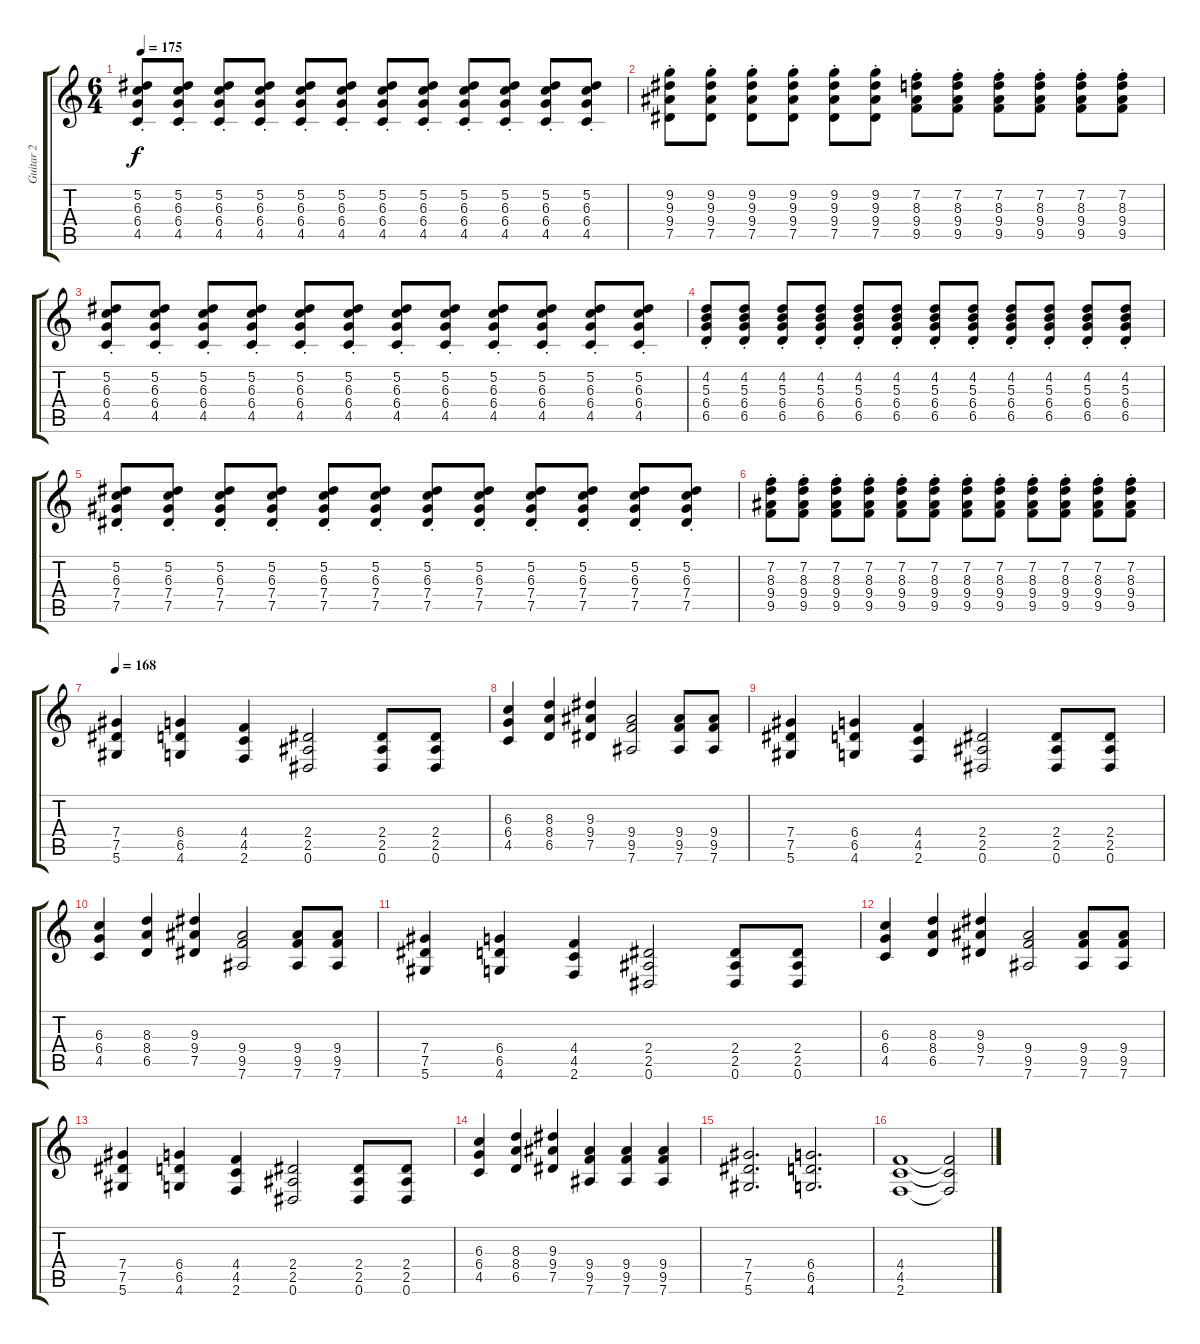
\track ("Guitar 2" "Guitar 2") {instrument distortionguitar}
\staff {score tabs}
\tuning (Eb4 Bb3 Gb3 Db3 Ab2 Eb2) {hide}
\ts (6 4)
\tempo 175
\clef g2
\ks c
(5.2{st} 6.3{st} 6.4{st} 4.5{st}).8{dy f} (5.2{st} 6.3{st} 6.4{st} 4.5{st}).8 (5.2{st} 6.3{st} 6.4{st} 4.5{st}).8 (5.2{st} 6.3{st} 6.4{st} 4.5{st}).8 (5.2{st} 6.3{st} 6.4{st} 4.5{st}).8 (5.2{st} 6.3{st} 6.4{st} 4.5{st}).8 (5.2{st} 6.3{st} 6.4{st} 4.5{st}).8 (5.2{st} 6.3{st} 6.4{st} 4.5{st}).8 (5.2{st} 6.3{st} 6.4{st} 4.5{st}).8 (5.2{st} 6.3{st} 6.4{st} 4.5{st}).8 (5.2{st} 6.3{st} 6.4{st} 4.5{st}).8 (5.2{st} 6.3{st} 6.4{st} 4.5{st}).8 |
(9.2{st} 9.3{st} 9.4{st} 7.5{st}).8 (9.2{st} 9.3{st} 9.4{st} 7.5{st}).8 (9.2{st} 9.3{st} 9.4{st} 7.5{st}).8 (9.2{st} 9.3{st} 9.4{st} 7.5{st}).8 (9.2{st} 9.3{st} 9.4{st} 7.5{st}).8 (9.2{st} 9.3{st} 9.4{st} 7.5{st}).8 (7.2{st} 8.3{st} 9.4{st} 9.5{st}).8 (7.2{st} 8.3{st} 9.4{st} 9.5{st}).8 (7.2{st} 8.3{st} 9.4{st} 9.5{st}).8 (7.2{st} 8.3{st} 9.4{st} 9.5{st}).8 (7.2{st} 8.3{st} 9.4{st} 9.5{st}).8 (7.2{st} 8.3{st} 9.4{st} 9.5{st}).8 |
(5.2{st} 6.3{st} 6.4{st} 4.5{st}).8 (5.2{st} 6.3{st} 6.4{st} 4.5{st}).8 (5.2{st} 6.3{st} 6.4{st} 4.5{st}).8 (5.2{st} 6.3{st} 6.4{st} 4.5{st}).8 (5.2{st} 6.3{st} 6.4{st} 4.5{st}).8 (5.2{st} 6.3{st} 6.4{st} 4.5{st}).8 (5.2{st} 6.3{st} 6.4{st} 4.5{st}).8 (5.2{st} 6.3{st} 6.4{st} 4.5{st}).8 (5.2{st} 6.3{st} 6.4{st} 4.5{st}).8 (5.2{st} 6.3{st} 6.4{st} 4.5{st}).8 (5.2{st} 6.3{st} 6.4{st} 4.5{st}).8 (5.2{st} 6.3{st} 6.4{st} 4.5{st}).8 |
(4.2{st} 5.3{st} 6.4{st} 6.5{st}).8 (4.2{st} 5.3{st} 6.4{st} 6.5{st}).8 (4.2{st} 5.3{st} 6.4{st} 6.5{st}).8 (4.2{st} 5.3{st} 6.4{st} 6.5{st}).8 (4.2{st} 5.3{st} 6.4{st} 6.5{st}).8 (4.2{st} 5.3{st} 6.4{st} 6.5{st}).8 (4.2{st} 5.3{st} 6.4{st} 6.5{st}).8 (4.2{st} 5.3{st} 6.4{st} 6.5{st}).8 (4.2{st} 5.3{st} 6.4{st} 6.5{st}).8 (4.2{st} 5.3{st} 6.4{st} 6.5{st}).8 (4.2{st} 5.3{st} 6.4{st} 6.5{st}).8 (4.2{st} 5.3{st} 6.4{st} 6.5{st}).8 |
(5.2{st} 6.3{st} 7.4{st} 7.5{st}).8 (5.2{st} 6.3{st} 7.4{st} 7.5{st}).8 (5.2{st} 6.3{st} 7.4{st} 7.5{st}).8 (5.2{st} 6.3{st} 7.4{st} 7.5{st}).8 (5.2{st} 6.3{st} 7.4{st} 7.5{st}).8 (5.2{st} 6.3{st} 7.4{st} 7.5{st}).8 (5.2{st} 6.3{st} 7.4{st} 7.5{st}).8 (5.2{st} 6.3{st} 7.4{st} 7.5{st}).8 (5.2{st} 6.3{st} 7.4{st} 7.5{st}).8 (5.2{st} 6.3{st} 7.4{st} 7.5{st}).8 (5.2{st} 6.3{st} 7.4{st} 7.5{st}).8 (5.2{st} 6.3{st} 7.4{st} 7.5{st}).8 |
(7.2{st} 8.3{st} 9.4{st} 9.5{st}).8 (7.2{st} 8.3{st} 9.4{st} 9.5{st}).8 (7.2{st} 8.3{st} 9.4{st} 9.5{st}).8 (7.2{st} 8.3{st} 9.4{st} 9.5{st}).8 (7.2{st} 8.3{st} 9.4{st} 9.5{st}).8 (7.2{st} 8.3{st} 9.4{st} 9.5{st}).8 (7.2{st} 8.3{st} 9.4{st} 9.5{st}).8 (7.2{st} 8.3{st} 9.4{st} 9.5{st}).8 (7.2{st} 8.3{st} 9.4{st} 9.5{st}).8 (7.2{st} 8.3{st} 9.4{st} 9.5{st}).8 (7.2{st} 8.3{st} 9.4{st} 9.5{st}).8 (7.2{st} 8.3{st} 9.4{st} 9.5{st}).8 |
\tempo 168
(7.4 7.5 5.6).4 (6.4 6.5 4.6).4 (4.4 4.5 2.6).4 (2.4 2.5 0.6).2 (2.4 2.5 0.6).8 (2.4 2.5 0.6).8 |
(6.3 6.4 4.5).4 (8.3 8.4 6.5).4 (9.3 9.4 7.5).4 (9.4 9.5 7.6).2 (9.4 9.5 7.6).8 (9.4 9.5 7.6).8 |
(7.4 7.5 5.6).4 (6.4 6.5 4.6).4 (4.4 4.5 2.6).4 (2.4 2.5 0.6).2 (2.4 2.5 0.6).8 (2.4 2.5 0.6).8 |
(6.3 6.4 4.5).4 (8.3 8.4 6.5).4 (9.3 9.4 7.5).4 (9.4 9.5 7.6).2 (9.4 9.5 7.6).8 (9.4 9.5 7.6).8 |
(7.4 7.5 5.6).4 (6.4 6.5 4.6).4 (4.4 4.5 2.6).4 (2.4 2.5 0.6).2 (2.4 2.5 0.6).8 (2.4 2.5 0.6).8 |
(6.3 6.4 4.5).4 (8.3 8.4 6.5).4 (9.3 9.4 7.5).4 (9.4 9.5 7.6).2 (9.4 9.5 7.6).8 (9.4 9.5 7.6).8 |
(7.4 7.5 5.6).4 (6.4 6.5 4.6).4 (4.4 4.5 2.6).4 (2.4 2.5 0.6).2 (2.4 2.5 0.6).8 (2.4 2.5 0.6).8 |
(6.3 6.4 4.5).4 (8.3 8.4 6.5).4 (9.3 9.4 7.5).4 (9.4 9.5 7.6).4 (9.4 9.5 7.6).4 (9.4 9.5 7.6).4 |
(7.4 7.5 5.6).2{d} (6.4 6.5 4.6).2{d} |
(4.4 4.5 2.6).1 (4.4{t} 4.5{t} 2.6{t}).2
